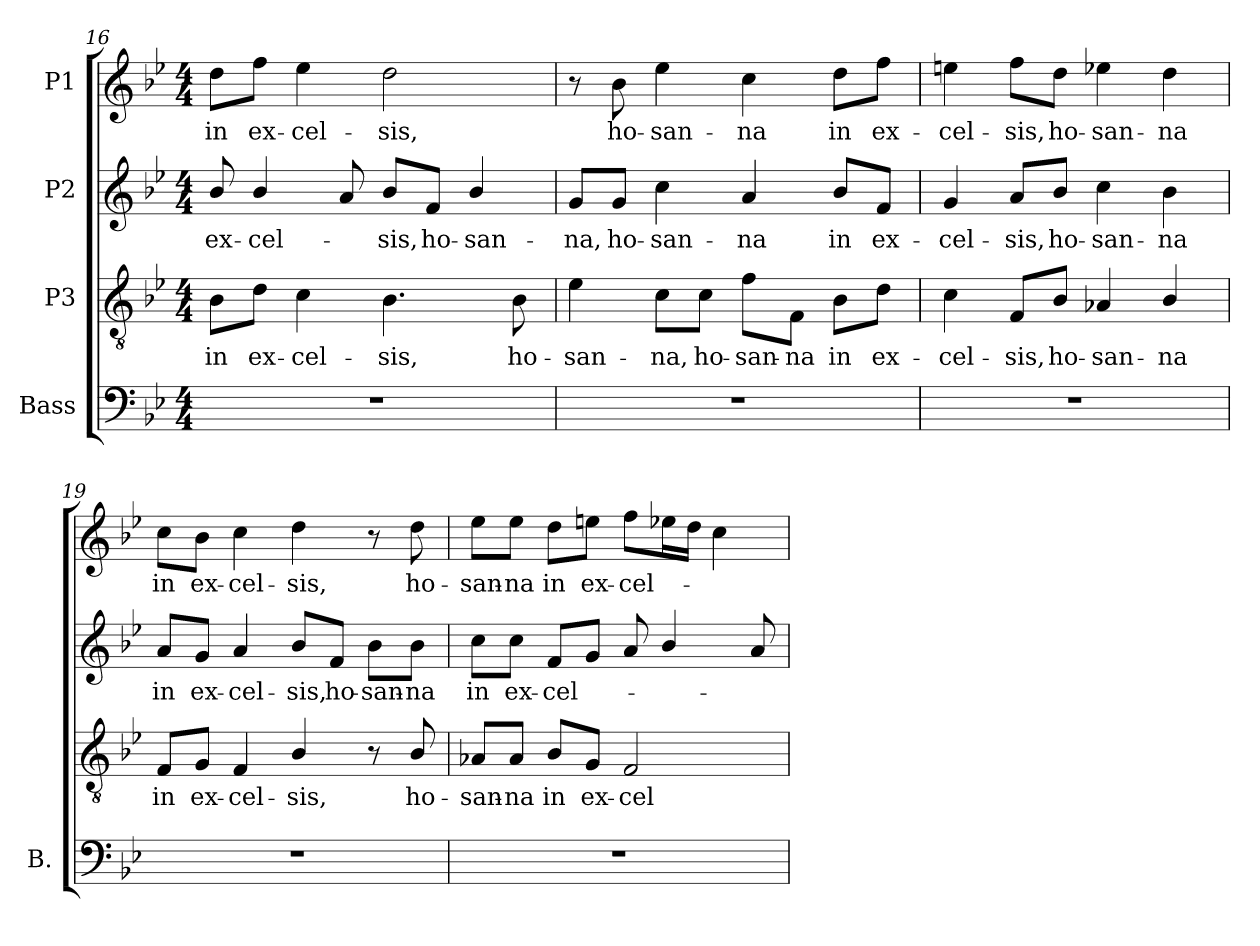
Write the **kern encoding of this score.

**kern	**kern	**text	**kern	**text	**kern	**text
*part4	*part3	*part3	*part2	*part2	*part1	*part1
*staff4	*staff3	*staff3	*staff2	*staff2	*staff1	*staff1
*I"Bass	*I"P3	*	*I"P2	*	*I"P1	*
*I'B.	*	*	*	*	*	*
*clefF4	*clefGv2	*	*clefG2	*	*clefG2	*
*	*ITrd7c12	*	*	*	*	*
*k[b-e-]	*k[b-e-]	*	*k[b-e-]	*	*k[b-e-]	*
*B-:	*B-:	*	*B-:	*	*B-:	*
*M4/4	*M4/4	*	*M4/4	*	*M4/4	*
=16	=16	=16	=16	=16	=16	=16
!	!	!LO:LY:b:color=#000000	!	!	!	!
!	!	!	!	!LO:LY:b:color=#000000	!	!
!	!	!	!	!	!	!LO:LY:b:color=#000000
1r	8BB-i\L	in	8b-i/	ex-	8ddi\L	in
!	!	!LO:LY:b:color=#000000	!	!	!	!
!	!	!	!	!LO:LY:b:color=#000000	!	!
!	!	!	!	!	!	!LO:LY:b:color=#000000
.	8Di\J	ex-	4b-i/	-cel-	8ffi\J	ex-
!	!	!LO:LY:b:color=#000000	!	!	!	!
!	!	!	!	!	!	!LO:LY:b:color=#000000
.	4Ci\	-cel-	.	.	4ee-i\	-cel-
.	.	.	8ai/	.	.	.
!	!	!LO:LY:b:color=#000000	!	!	!	!
!	!	!	!	!LO:LY:b:color=#000000	!	!
!	!	!	!	!	!	!LO:LY:b:color=#000000
.	4.BB-i\	-sis,	8b-i/L	-sis,	2ddi\	-sis,
!	!	!	!	!LO:LY:b:color=#000000	!	!
.	.	.	8fi/J	ho-	.	.
!	!	!	!	!LO:LY:b:color=#000000	!	!
.	.	.	4b-i/	-san-	.	.
!	!	!LO:LY:b:color=#000000	!	!	!	!
.	8BB-i\	ho-	.	.	.	.
!!LO:LB:g=z
=17	=17	=17	=17	=17	=17	=17
!	!	!LO:LY:b:color=#000000	!	!	!	!
!	!	!	!	!LO:LY:b:color=#000000	!	!
1r	4E-i\	-san-	8gi/L	-na,	8r	.
!	!	!	!	!LO:LY:b:color=#000000	!	!
!	!	!	!	!	!	!LO:LY:b:color=#000000
.	.	.	8gi/J	ho-	8b-i\	ho-
!	!	!LO:LY:b:color=#000000	!	!	!	!
!	!	!	!	!LO:LY:b:color=#000000	!	!
!	!	!	!	!	!	!LO:LY:b:color=#000000
.	8Ci\L	-na,	4cci\	-san-	4ee-i\	-san-
!	!	!LO:LY:b:color=#000000	!	!	!	!
.	8Ci\J	ho-	.	.	.	.
!	!	!LO:LY:b:color=#000000	!	!	!	!
!	!	!	!	!LO:LY:b:color=#000000	!	!
!	!	!	!	!	!	!LO:LY:b:color=#000000
.	8Fi\L	-san-	4ai/	-na	4cci\	-na
!	!	!LO:LY:b:color=#000000	!	!	!	!
.	8FFi\J	-na	.	.	.	.
!	!	!LO:LY:b:color=#000000	!	!	!	!
!	!	!	!	!LO:LY:b:color=#000000	!	!
!	!	!	!	!	!	!LO:LY:b:color=#000000
.	8BB-i\L	in	8b-i/L	in	8ddi\L	in
!	!	!LO:LY:b:color=#000000	!	!	!	!
!	!	!	!	!LO:LY:b:color=#000000	!	!
!	!	!	!	!	!	!LO:LY:b:color=#000000
.	8Di\J	ex-	8fi/J	ex-	8ffi\J	ex-
=18	=18	=18	=18	=18	=18	=18
!	!	!LO:LY:b:color=#000000	!	!	!	!
!	!	!	!	!LO:LY:b:color=#000000	!	!
!	!	!	!	!	!	!LO:LY:b:color=#000000
1r	4Ci\	-cel-	4gi/	-cel-	4eeni\	-cel-
!	!	!LO:LY:b:color=#000000	!	!	!	!
!	!	!	!	!LO:LY:b:color=#000000	!	!
!	!	!	!	!	!	!LO:LY:b:color=#000000
.	8FFi/L	-sis,	8ai/L	-sis,	8ffi\L	-sis,
!	!	!LO:LY:b:color=#000000	!	!	!	!
!	!	!	!	!LO:LY:b:color=#000000	!	!
!	!	!	!	!	!	!LO:LY:b:color=#000000
.	8BB-i/J	ho-	8b-i/J	ho-	8ddi\J	ho-
!	!	!LO:LY:b:color=#000000	!	!	!	!
!	!	!	!	!LO:LY:b:color=#000000	!	!
!	!	!	!	!	!	!LO:LY:b:color=#000000
.	4AA-Xi/	-san-	4cci\	-san-	4ee-Xi\	-san-
!	!	!LO:LY:b:color=#000000	!	!	!	!
!	!	!	!	!LO:LY:b:color=#000000	!	!
!	!	!	!	!	!	!LO:LY:b:color=#000000
.	4BB-i/	-na	4b-i\	-na	4ddi\	-na
=19	=19	=19	=19	=19	=19	=19
!	!	!LO:LY:b:color=#000000	!	!	!	!
!	!	!	!	!LO:LY:b:color=#000000	!	!
!	!	!	!	!	!	!LO:LY:b:color=#000000
1r	8FFi/L	in	8ai/L	in	8cci\L	in
!	!	!LO:LY:b:color=#000000	!	!	!	!
!	!	!	!	!LO:LY:b:color=#000000	!	!
!	!	!	!	!	!	!LO:LY:b:color=#000000
.	8GGi/J	ex-	8gi/J	ex-	8b-i\J	ex-
!	!	!LO:LY:b:color=#000000	!	!	!	!
!	!	!	!	!LO:LY:b:color=#000000	!	!
!	!	!	!	!	!	!LO:LY:b:color=#000000
.	4FFi/	-cel-	4ai/	-cel-	4cci\	-cel-
!	!	!LO:LY:b:color=#000000	!	!	!	!
!	!	!	!	!LO:LY:b:color=#000000	!	!
!	!	!	!	!	!	!LO:LY:b:color=#000000
.	4BB-i/	-sis,	8b-i/L	-sis,	4ddi\	-sis,
!	!	!	!	!LO:LY:b:color=#000000	!	!
.	.	.	8fi/J	ho-	.	.
!	!	!	!	!LO:LY:b:color=#000000	!	!
.	8r	.	8b-i\L	-san-	8r	.
!	!	!LO:LY:b:color=#000000	!	!	!	!
!	!	!	!	!LO:LY:b:color=#000000	!	!
!	!	!	!	!	!	!LO:LY:b:color=#000000
.	8BB-i/	ho-	8b-i\J	-na	8ddi\	ho-
=20	=20	=20	=20	=20	=20	=20
!	!	!LO:LY:b:color=#000000	!	!	!	!
!	!	!	!	!LO:LY:b:color=#000000	!	!
!	!	!	!	!	!	!LO:LY:b:color=#000000
1r	8AA-Xi/L	-san-	8cci\L	in	8ee-i\L	-san-
!	!	!LO:LY:b:color=#000000	!	!	!	!
!	!	!	!	!LO:LY:b:color=#000000	!	!
!	!	!	!	!	!	!LO:LY:b:color=#000000
.	8AA-i/J	-na	8cci\J	ex-	8ee-i\J	-na
!	!	!LO:LY:b:color=#000000	!	!	!	!
!	!	!	!	!LO:LY:b:color=#000000	!	!
!	!	!	!	!	!	!LO:LY:b:color=#000000
.	8BB-i/L	in	8fi/L	-cel-	8ddi\L	in
!	!	!LO:LY:b:color=#000000	!	!	!	!
!	!	!	!	!	!	!LO:LY:b:color=#000000
.	8GGi/J	ex-	8gi/J	.	8eeni\J	ex-
!	!	!LO:LY:b:color=#000000	!	!	!	!
!	!	!	!	!	!	!LO:LY:b:color=#000000
.	2FFi/	-cel-	8ai/	.	8ffi\L	-cel-
.	.	.	4b-i/	.	16ee-Xi\L	.
.	.	.	.	.	16ddi\JJ	.
.	.	.	.	.	4cci\	.
.	.	.	8ai/	.	.	.
=	=	=	=	=	=	=
*-	*-	*-	*-	*-	*-	*-
